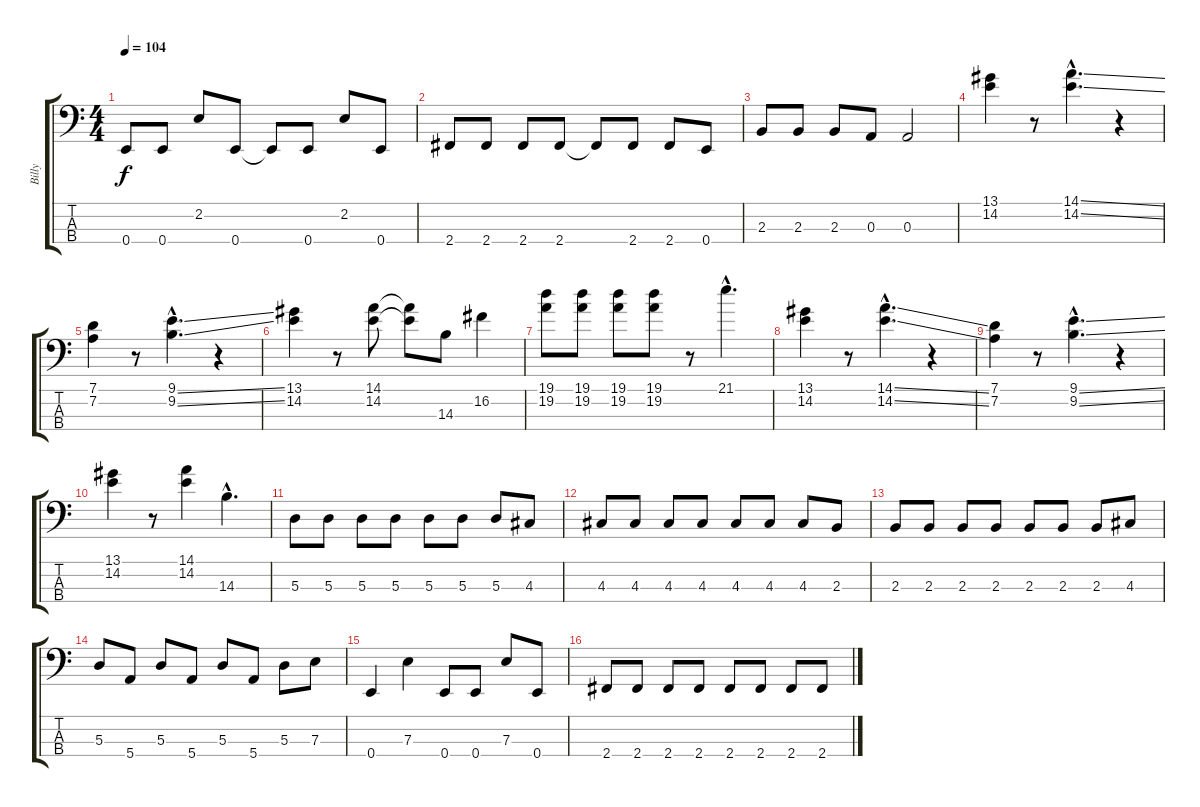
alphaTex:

\track ("Billy" "Billy") {instrument electricbassfinger}
\staff {score tabs}
\tuning (G2 D2 A1 E1) {hide}
\ts (4 4)
\tempo 104
\clef f4
\ks c
0.4.8{dy f} 0.4.8 2.2.8 0.4.8 0.4{t}.8 0.4.8 2.2.8 0.4.8 |
2.4.8 2.4.8 2.4.8 2.4.8 2.4{t}.8 2.4.8 2.4.8 0.4.8 |
2.3.8 2.3.8 2.3.8 0.3.8 0.3.2 |
(13.1 14.2).4 r.8 (14.1{ss hac} 14.2{ss hac}).4{d} r.4 |
(7.1 7.2).4 r.8 (9.1{ss hac} 9.2{ss hac}).4{d} r.4 |
(13.1 14.2).4 r.8 (14.1 14.2).8 (14.1{t} 14.2{t}).8 14.3.8 16.2.4 |
(19.1 19.2).8 (19.1 19.2).8 (19.1 19.2).8 (19.1 19.2).8 r.8 21.1{hac}.4{d} |
(13.1 14.2).4 r.8 (14.1{ss hac} 14.2{ss hac}).4{d} r.4 |
(7.1 7.2).4 r.8 (9.1{ss hac} 9.2{ss hac}).4{d} r.4 |
(13.1 14.2).4 r.8 (14.1 14.2).4 14.3{hac}.4{d} |
5.3.8 5.3.8 5.3.8 5.3.8 5.3.8 5.3.8 5.3.8 4.3.8 |
4.3.8 4.3.8 4.3.8 4.3.8 4.3.8 4.3.8 4.3.8 2.3.8 |
2.3.8 2.3.8 2.3.8 2.3.8 2.3.8 2.3.8 2.3.8 4.3.8 |
5.3.8 5.4.8 5.3.8 5.4.8 5.3.8 5.4.8 5.3.8 7.3.8 |
0.4.4 7.3.4 0.4.8 0.4.8 7.3.8 0.4.8 |
2.4.8 2.4.8 2.4.8 2.4.8 2.4.8 2.4.8 2.4.8 2.4.8
